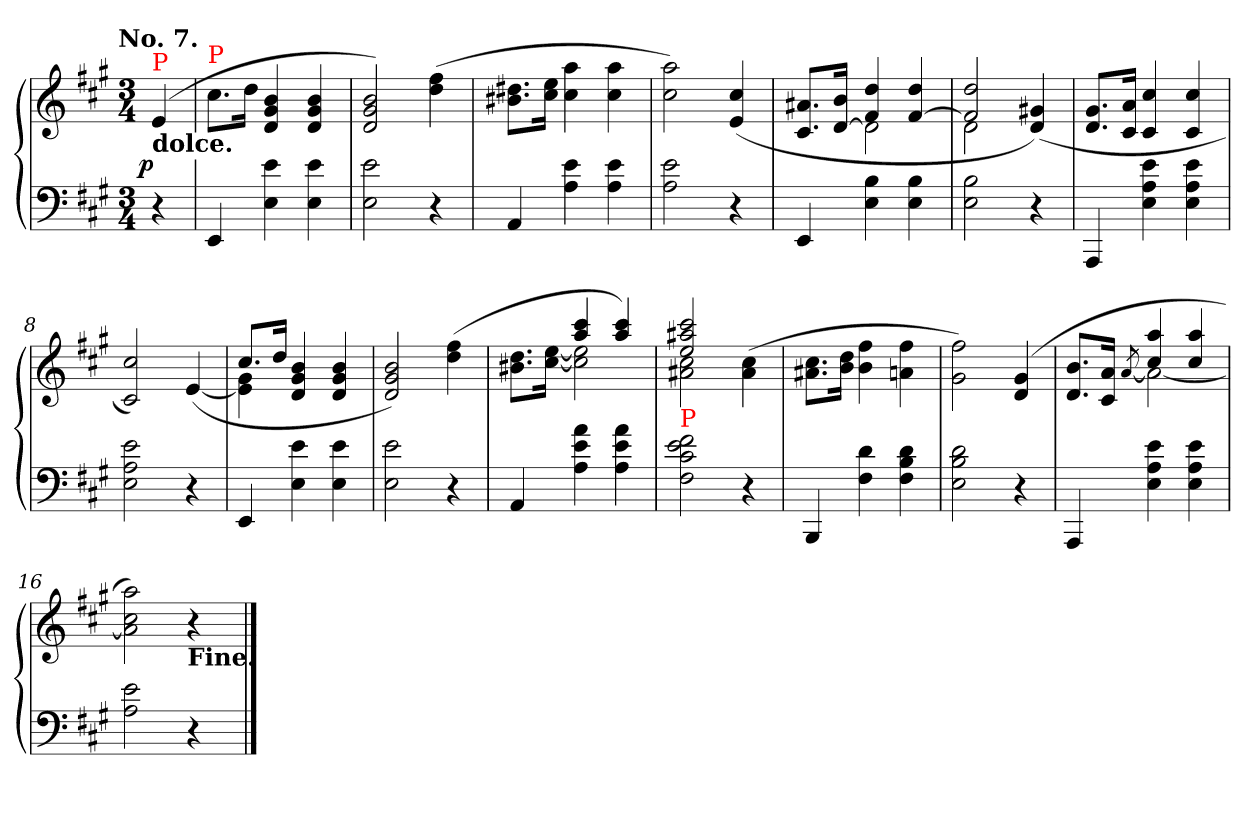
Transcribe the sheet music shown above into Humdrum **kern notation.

**kern	**kern	**dynam
*part1	*part1	*part1
*staff2	*staff1	*staff1/2
*clefF4	*clefG2	*
*k[f#c#g#]	*k[f#c#g#]	*
*A:	*A:	*
!!LO:TX:omd:t=No. 7.
*M3/4	*M3/4	*
*MM92	*MM92	*
=	=	=
!	!LO:TX:b:B:t=dolce.	!
!	!LO:TX:a:color=red:t=P	!
!	!	!LO:DY:rj
4r	(>4e	p
=1	=1	=1
!	!LO:TX:a:color=red:t=P	!
4EE	8.cc#L	.
.	16ddJk	.
4e 4E	4b 4g# 4d	.
4e 4E	4b 4g# 4d	.
=2	=2	=2
2e 2E	2b 2g# 2d)	.
4r	(>4ff# 4dd	.
=3	=3	=3
4AA	8.dd#X 8.b#XL	.
.	16ee 16cc#Jk	.
4e 4A	4aa 4cc#	.
4e 4A	4aa 4cc#	.
=4	=4	=4
2e 2A	2aa 2cc#)	.
4r	(>4cc# 4e	.
=5	=5	=5
*	*^	*
4EE	8.a#X 8.c#L	4ryy	.
.	16b [16dJk	.	.
4B 4E	4dd 4f#	2d]	.
4B 4E	4dd [4f#	.	.
=6	=6	=6	=6
2B 2E	2dd 2f#]	2d	.
4r	(>4g#X 4d)	4ryy	.
*	*v	*v	*
=7	=7	=7
4AAA	8.g# 8.dL	.
.	16a 16c#Jk	.
4e 4A 4E	4cc# 4c#	.
4e 4A 4E	4cc# 4c#	.
=8	=8	=8
2e 2A 2E	2cc# 2c#)	.
4r	(>[4e	.
=9	=9	=9
*	*^	*
4EE	8.cc#L	4g# 4e]	.
.	16ddJk	.	.
4e 4E	4b 4g# 4d	2ryy	.
4e 4E	4b 4g# 4d	.	.
*	*v	*v	*
=10	=10	=10
2e 2E	2b 2g# 2d)	.
4r	(>4ff# 4dd	.
=11	=11	=11
*	*^	*
4AA	4ryy	8.dd 8.b#XL	.
.	.	[16ee [16cc#Jk	.
4a\ 4e\ 4A\	4ccc# 4aa	2ee] 2cc#]	.
4a\ 4e\ 4A\	4ccc# 4aa)	.	.
=12	=12	=12	=12
!	!LO:TX:b:color=red:t=P	!	!
2f#\ 2e\ 2c#\ 2F#\	2ccc# 2aa#X 2ee	2cc# 2a#X	.
4r	(>4cc#\ 4a#\	4ryy	.
*	*v	*v	*
=13	=13	=13
4BBB	8.cc# 8.a#XL	.
.	16dd 16bJk	.
4d 4F#	4ff# 4b	.
4d 4B 4F#	4ff# 4an	.
=14	=14	=14
2d 2B 2E	2ff# 2g#)	.
4r	(>4g# 4d	.
=15	=15	=15
*	*^	*
4AAA	8.b 8.dL	4ryy	.
.	16a 16c#Jk	.	.
.	[8qa/	.	.
4e 4A 4E	4aa 4cc#	2a_	.
4e 4A 4E	4aa 4cc#	.	.
*	*v	*v	*
=16	=16	=16
2e 2A	2aa 2cc# 2a])	.
!	!LO:TX:b:B:t=Fine.	!
4r	4r	.
==	==	==
*-	*-	*-
